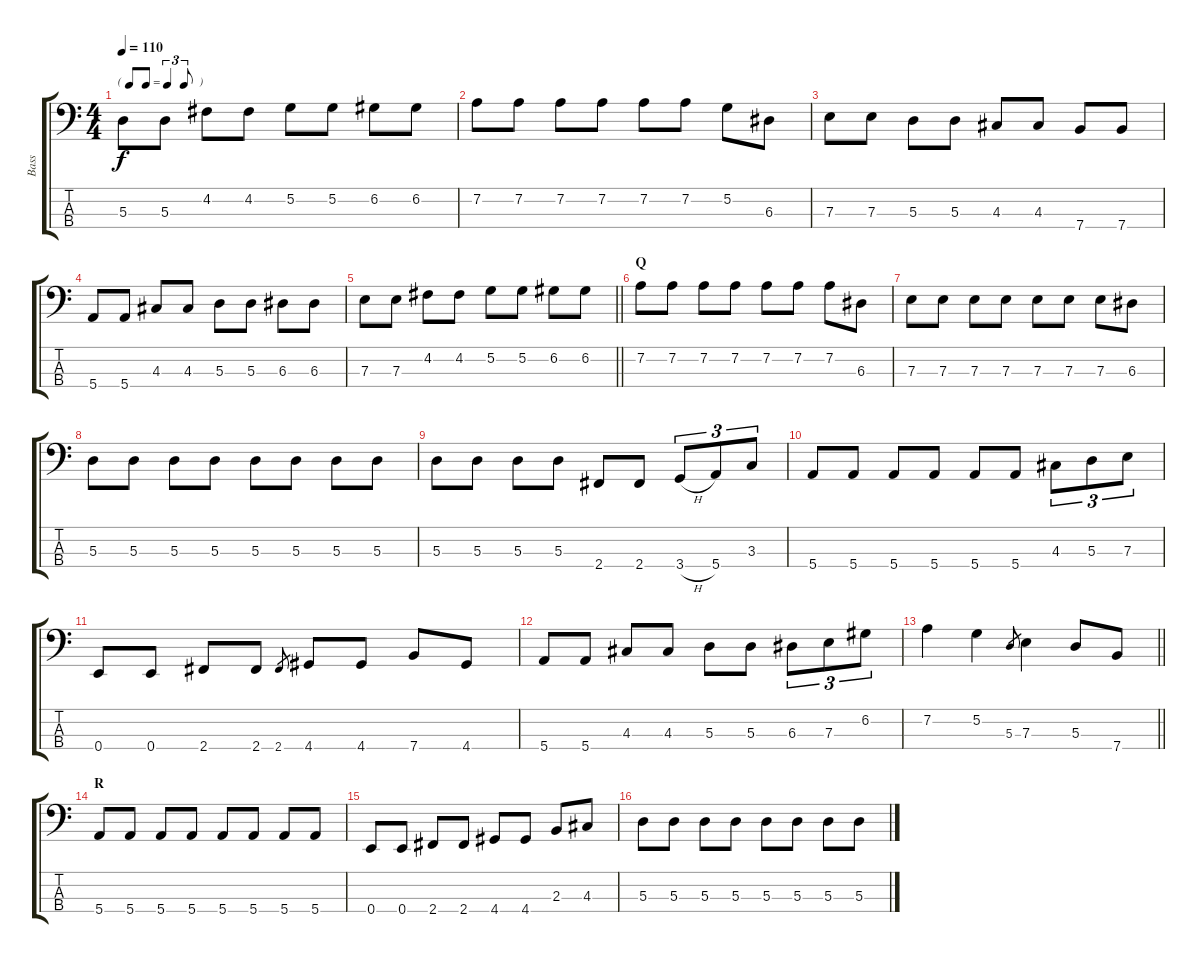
\track ("Bass" "Bass") {instrument electricbassfinger}
\staff {score tabs}
\tuning (G2 D2 A1 E1) {hide}
\ts (4 4)
\tf triplet8th
\tempo 110
\clef f4
\ks c
5.3.8{dy f} 5.3.8 4.2.8 4.2.8 5.2.8 5.2.8 6.2.8 6.2.8 |
7.2.8 7.2.8 7.2.8 7.2.8 7.2.8 7.2.8 5.2.8 6.3.8 |
7.3.8 7.3.8 5.3.8 5.3.8 4.3.8 4.3.8 7.4.8 7.4.8 |
5.4.8 5.4.8 4.3.8 4.3.8 5.3.8 5.3.8 6.3.8 6.3.8 |
\barLineRight lightlight
7.3.8 7.3.8 4.2.8 4.2.8 5.2.8 5.2.8 6.2.8 6.2.8 |
\section ("" "Q")
7.2.8 7.2.8 7.2.8 7.2.8 7.2.8 7.2.8 7.2.8 6.3.8 |
7.3.8 7.3.8 7.3.8 7.3.8 7.3.8 7.3.8 7.3.8 6.3.8 |
5.3.8 5.3.8 5.3.8 5.3.8 5.3.8 5.3.8 5.3.8 5.3.8 |
5.3.8 5.3.8 5.3.8 5.3.8 2.4.8 2.4.8 3.4{h}.8{tu (3 2)} 5.4.8{tu (3 2)} 3.3.8{tu (3 2)} |
5.4.8 5.4.8 5.4.8 5.4.8 5.4.8 5.4.8 4.3.8{tu (3 2)} 5.3.8{tu (3 2)} 7.3.8{tu (3 2)} |
0.4.8 0.4.8 2.4.8 2.4.8 2.4.8{gr} 4.4.8 4.4.8 7.4.8 4.4.8 |
5.4.8 5.4.8 4.3.8 4.3.8 5.3.8 5.3.8 6.3.8{tu (3 2)} 7.3.8{tu (3 2)} 6.2.8{tu (3 2)} |
\barLineRight lightlight
7.2.4 5.2.4 5.3.8{gr} 7.3.4 5.3.8 7.4.8 |
\section ("" "R")
5.4.8 5.4.8 5.4.8 5.4.8 5.4.8 5.4.8 5.4.8 5.4.8 |
0.4.8 0.4.8 2.4.8 2.4.8 4.4.8 4.4.8 2.3.8 4.3.8 |
5.3.8 5.3.8 5.3.8 5.3.8 5.3.8 5.3.8 5.3.8 5.3.8
